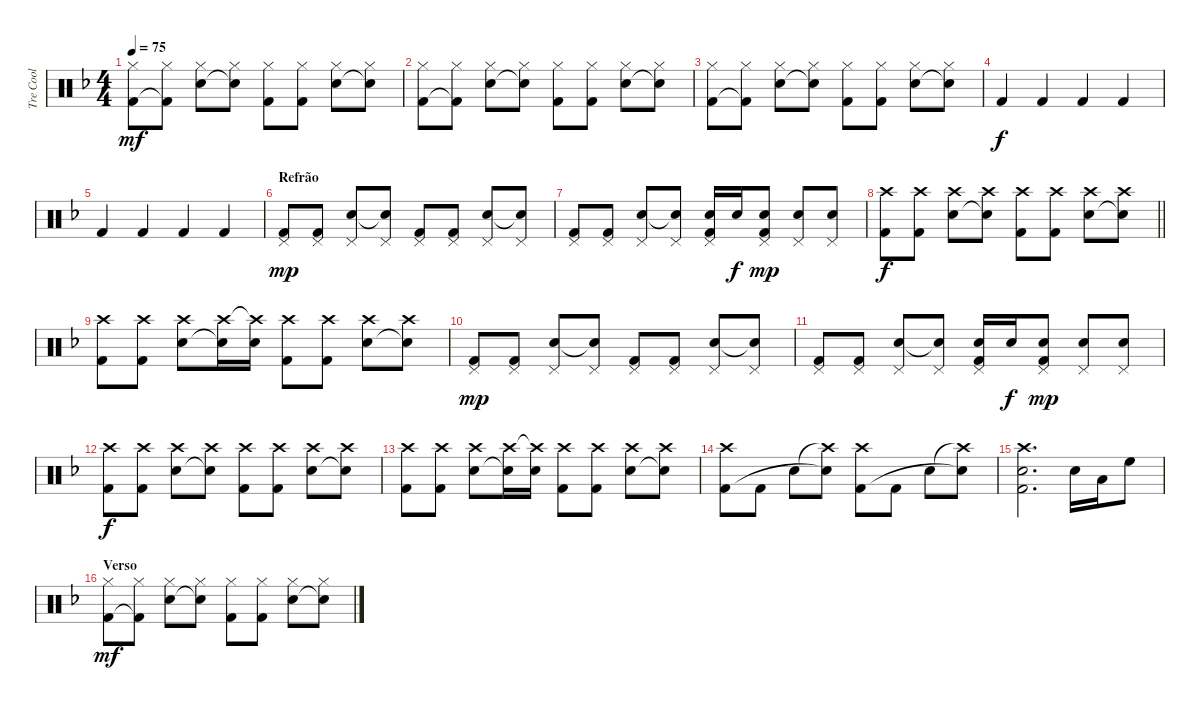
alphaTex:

\track ("Tre Cool" "Tre Cool") {instrument percussion}
\staff {score}
\articulation defaults
\ts (4 4)
\tempo 75
\clef neutral
\ks f
("Hi-Hat (closed)" "Kick (hit) 2").8{dy mf} ("Hi-Hat (closed)" "Kick (hit) 2"{t}).8 ("Hi-Hat (closed)" "Electric Snare (hit)").8 ("Hi-Hat (closed)" "Electric Snare (hit)"{t}).8 ("Hi-Hat (closed)" "Kick (hit) 2").8 ("Hi-Hat (closed)" "Kick (hit) 2").8 ("Hi-Hat (closed)" "Electric Snare (hit)").8 ("Hi-Hat (closed)" "Electric Snare (hit)"{t}).8 |
("Hi-Hat (closed)" "Kick (hit) 2").8 ("Hi-Hat (closed)" "Kick (hit) 2"{t}).8 ("Hi-Hat (closed)" "Electric Snare (hit)").8 ("Hi-Hat (closed)" "Electric Snare (hit)"{t}).8 ("Hi-Hat (closed)" "Kick (hit) 2").8 ("Hi-Hat (closed)" "Kick (hit) 2").8 ("Hi-Hat (closed)" "Electric Snare (hit)").8 ("Hi-Hat (closed)" "Electric Snare (hit)"{t}).8 |
("Hi-Hat (closed)" "Kick (hit) 2").8 ("Hi-Hat (closed)" "Kick (hit) 2"{t}).8 ("Hi-Hat (closed)" "Electric Snare (hit)").8 ("Hi-Hat (closed)" "Electric Snare (hit)"{t}).8 ("Hi-Hat (closed)" "Kick (hit) 2").8 ("Hi-Hat (closed)" "Kick (hit) 2").8 ("Hi-Hat (closed)" "Electric Snare (hit)").8 ("Hi-Hat (closed)" "Electric Snare (hit)"{t}).8 |
"Kick (hit) 2".4{dy f} "Kick (hit) 2".4 "Kick (hit) 2".4 "Kick (hit) 2".4 |
"Kick (hit) 2".4 "Kick (hit) 2".4 "Kick (hit) 2".4 "Kick (hit) 2".4 |
\section ("" "Refrão")
("Pedal Hi-Hat (hit)" "Kick (hit) 2").8{dy mp} ("Pedal Hi-Hat (hit)" "Kick (hit) 2").8 ("Pedal Hi-Hat (hit)" "Electric Snare (hit)").8 ("Pedal Hi-Hat (hit)" "Electric Snare (hit)"{t}).8 ("Pedal Hi-Hat (hit)" "Kick (hit) 2").8 ("Pedal Hi-Hat (hit)" "Kick (hit) 2").8 ("Pedal Hi-Hat (hit)" "Electric Snare (hit)").8 ("Pedal Hi-Hat (hit)" "Electric Snare (hit)"{t}).8 |
("Pedal Hi-Hat (hit)" "Kick (hit) 2").8 ("Pedal Hi-Hat (hit)" "Kick (hit) 2").8 ("Pedal Hi-Hat (hit)" "Electric Snare (hit)").8 ("Pedal Hi-Hat (hit)" "Electric Snare (hit)"{t}).8 ("Pedal Hi-Hat (hit)" "Electric Snare (hit)" "Kick (hit) 2").16 "Electric Snare (hit)".16{dy f} ("Pedal Hi-Hat (hit)" "Electric Snare (hit)" "Kick (hit) 2").8{dy mp} ("Pedal Hi-Hat (hit)" "Electric Snare (hit)").8 ("Pedal Hi-Hat (hit)" "Electric Snare (hit)").8 |
\barLineRight lightlight
("Crash high (hit)" "Kick (hit) 2").8{dy f} ("Crash high (hit)" "Kick (hit) 2").8 ("Crash high (hit)" "Electric Snare (hit)").8 ("Crash high (hit)" "Electric Snare (hit)"{t}).8 ("Crash high (hit)" "Kick (hit) 2").8 ("Crash high (hit)" "Kick (hit) 2").8 ("Crash high (hit)" "Electric Snare (hit)").8 ("Crash high (hit)" "Electric Snare (hit)"{t}).8 |
("Crash high (hit)" "Kick (hit) 2").8 ("Crash high (hit)" "Kick (hit) 2").8 ("Crash high (hit)" "Electric Snare (hit)").8 ("Crash high (hit)" "Electric Snare (hit)"{t}).16 ("Crash high (hit)"{t} "Electric Snare (hit)").16 ("Crash high (hit)" "Kick (hit) 2").8 ("Crash high (hit)" "Kick (hit) 2").8 ("Crash high (hit)" "Electric Snare (hit)").8 ("Crash high (hit)" "Electric Snare (hit)"{t}).8 |
("Pedal Hi-Hat (hit)" "Kick (hit) 2").8{dy mp} ("Pedal Hi-Hat (hit)" "Kick (hit) 2").8 ("Pedal Hi-Hat (hit)" "Electric Snare (hit)").8 ("Pedal Hi-Hat (hit)" "Electric Snare (hit)"{t}).8 ("Pedal Hi-Hat (hit)" "Kick (hit) 2").8 ("Pedal Hi-Hat (hit)" "Kick (hit) 2").8 ("Pedal Hi-Hat (hit)" "Electric Snare (hit)").8 ("Pedal Hi-Hat (hit)" "Electric Snare (hit)"{t}).8 |
("Pedal Hi-Hat (hit)" "Kick (hit) 2").8 ("Pedal Hi-Hat (hit)" "Kick (hit) 2").8 ("Pedal Hi-Hat (hit)" "Electric Snare (hit)").8 ("Pedal Hi-Hat (hit)" "Electric Snare (hit)"{t}).8 ("Pedal Hi-Hat (hit)" "Electric Snare (hit)" "Kick (hit) 2").16 "Electric Snare (hit)".16{dy f} ("Pedal Hi-Hat (hit)" "Electric Snare (hit)" "Kick (hit) 2").8{dy mp} ("Pedal Hi-Hat (hit)" "Electric Snare (hit)").8 ("Pedal Hi-Hat (hit)" "Electric Snare (hit)").8 |
("Crash high (hit)" "Kick (hit) 2").8{dy f} ("Crash high (hit)" "Kick (hit) 2").8 ("Crash high (hit)" "Electric Snare (hit)").8 ("Crash high (hit)" "Electric Snare (hit)"{t}).8 ("Crash high (hit)" "Kick (hit) 2").8 ("Crash high (hit)" "Kick (hit) 2").8 ("Crash high (hit)" "Electric Snare (hit)").8 ("Crash high (hit)" "Electric Snare (hit)"{t}).8 |
("Crash high (hit)" "Kick (hit) 2").8 ("Crash high (hit)" "Kick (hit) 2").8 ("Crash high (hit)" "Electric Snare (hit)").8 ("Crash high (hit)" "Electric Snare (hit)"{t}).16 ("Crash high (hit)"{t} "Electric Snare (hit)").16 ("Crash high (hit)" "Kick (hit) 2").8 ("Crash high (hit)" "Kick (hit) 2").8 ("Crash high (hit)" "Electric Snare (hit)").8 ("Crash high (hit)" "Electric Snare (hit)"{t}).8 |
("Crash high (hit)" "Kick (hit) 2").8 "Kick (hit) 2".8 "Electric Snare (hit)".8 ("Crash high (hit)"{t} "Electric Snare (hit)"{t}).8 ("Crash high (hit)" "Kick (hit) 2").8 "Kick (hit) 2".8 "Electric Snare (hit)".8 ("Crash high (hit)"{t} "Electric Snare (hit)"{t}).8 |
("Crash high (hit)" "Electric Snare (hit)" "Kick (hit) 2").2{d} "Electric Snare (hit)".16 "Low Tom (hit)".16 "High Floor Tom (hit)".8 |
\section ("" "Verso")
("Hi-Hat (closed)" "Kick (hit) 2").8{dy mf} ("Hi-Hat (closed)" "Kick (hit) 2"{t}).8 ("Hi-Hat (closed)" "Electric Snare (hit)").8 ("Hi-Hat (closed)" "Electric Snare (hit)"{t}).8 ("Hi-Hat (closed)" "Kick (hit) 2").8 ("Hi-Hat (closed)" "Kick (hit) 2").8 ("Hi-Hat (closed)" "Electric Snare (hit)").8 ("Hi-Hat (closed)" "Electric Snare (hit)"{t}).8
